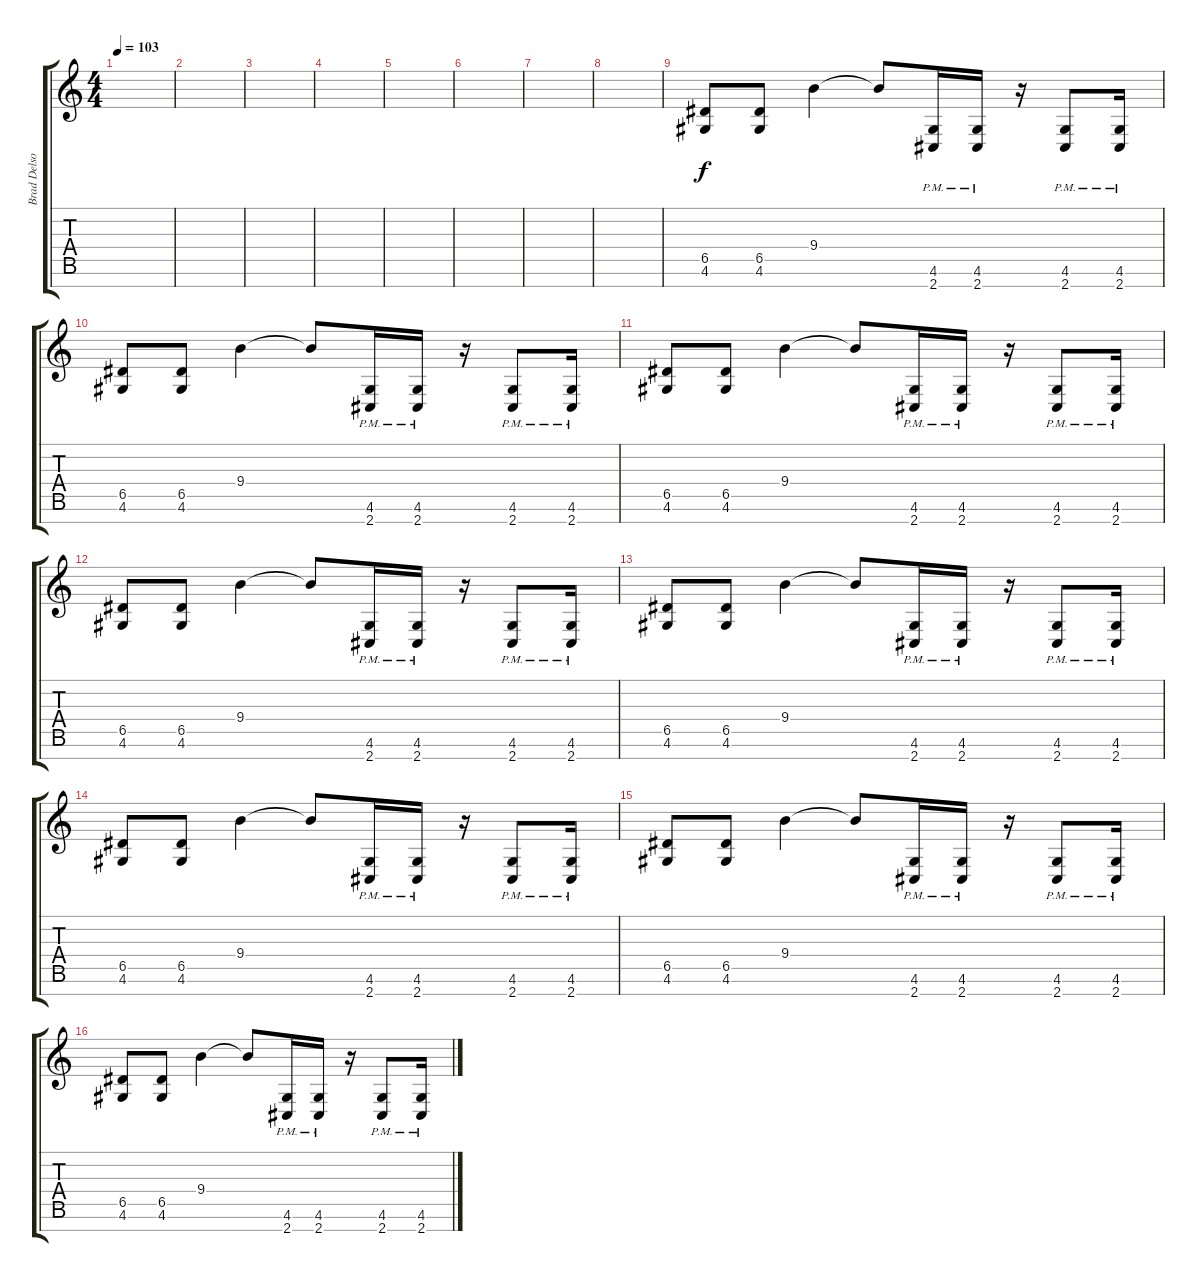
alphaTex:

\track ("Brad Delson" "Brad Delso") {instrument distortionguitar}
\staff {score tabs}
\tuning (E4 B3 G3 D3 A2 E2 B1) {hide}
\ts (4 4)
\tempo 103
\clef g2
\ks c
|
|
|
|
|
|
|
|
(6.5 4.6).8 (6.5 4.6).8 9.4.4 9.4{t}.8 (4.6{pm} 2.7{pm}).16 (4.6{pm} 2.7{pm}).16 r.16 (4.6{pm} 2.7{pm}).8 (4.6{pm} 2.7{pm}).16 |
(6.5 4.6).8 (6.5 4.6).8 9.4.4 9.4{t}.8 (4.6{pm} 2.7{pm}).16 (4.6{pm} 2.7{pm}).16 r.16 (4.6{pm} 2.7{pm}).8 (4.6{pm} 2.7{pm}).16 |
(6.5 4.6).8 (6.5 4.6).8 9.4.4 9.4{t}.8 (4.6{pm} 2.7{pm}).16 (4.6{pm} 2.7{pm}).16 r.16 (4.6{pm} 2.7{pm}).8 (4.6{pm} 2.7{pm}).16 |
(6.5 4.6).8 (6.5 4.6).8 9.4.4 9.4{t}.8 (4.6{pm} 2.7{pm}).16 (4.6{pm} 2.7{pm}).16 r.16 (4.6{pm} 2.7{pm}).8 (4.6{pm} 2.7{pm}).16 |
(6.5 4.6).8 (6.5 4.6).8 9.4.4 9.4{t}.8 (4.6{pm} 2.7{pm}).16 (4.6{pm} 2.7{pm}).16 r.16 (4.6{pm} 2.7{pm}).8 (4.6{pm} 2.7{pm}).16 |
(6.5 4.6).8 (6.5 4.6).8 9.4.4 9.4{t}.8 (4.6{pm} 2.7{pm}).16 (4.6{pm} 2.7{pm}).16 r.16 (4.6{pm} 2.7{pm}).8 (4.6{pm} 2.7{pm}).16 |
(6.5 4.6).8 (6.5 4.6).8 9.4.4 9.4{t}.8 (4.6{pm} 2.7{pm}).16 (4.6{pm} 2.7{pm}).16 r.16 (4.6{pm} 2.7{pm}).8 (4.6{pm} 2.7{pm}).16 |
(6.5 4.6).8 (6.5 4.6).8 9.4.4 9.4{t}.8 (4.6{pm} 2.7{pm}).16 (4.6{pm} 2.7{pm}).16 r.16 (4.6{pm} 2.7{pm}).8 (4.6{pm} 2.7{pm}).16
